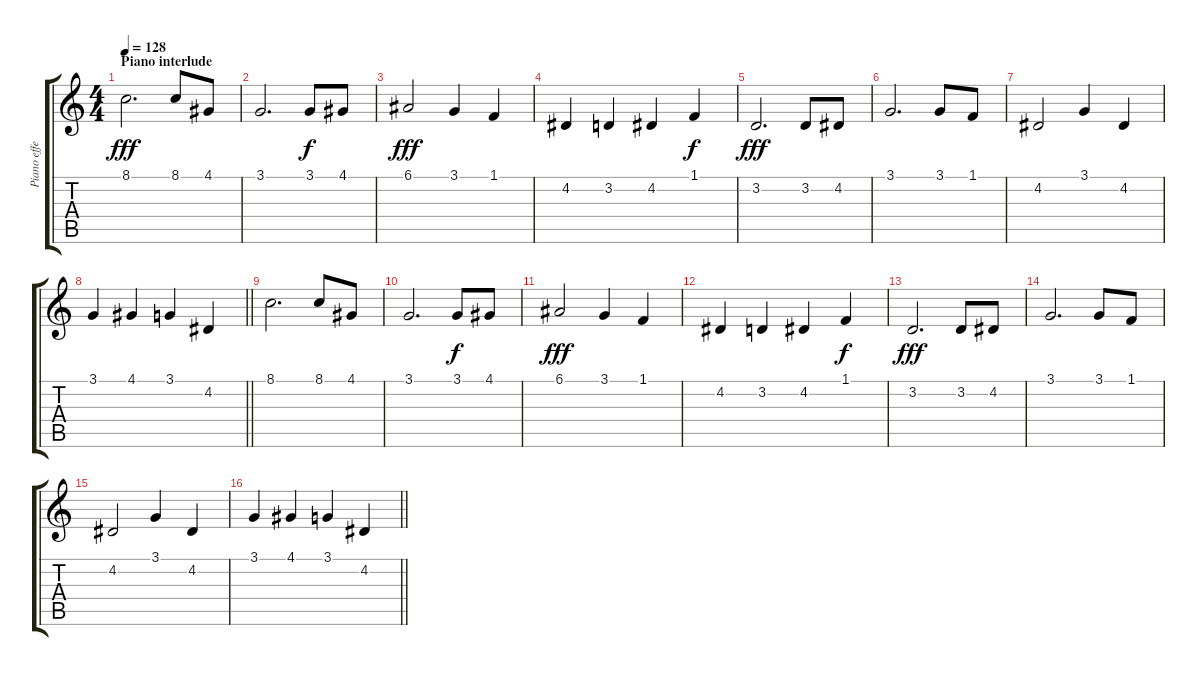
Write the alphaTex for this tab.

\track ("Piano effects" "Piano effe") {instrument synthstrings2}
\staff {score tabs}
\tuning (E4 B3 G3 D3 A2 E2) {hide}
\ts (4 4)
\section ("" "Piano interlude")
\tempo 128
\clef g2
\ks c
8.1.2{d dy fff} 8.1.8 4.1.8 |
3.1.2{d} 3.1.8{dy f} 4.1.8 |
6.1.2{dy fff} 3.1.4 1.1.4 |
4.2.4 3.2.4 4.2.4 1.1.4{dy f} |
3.2.2{d dy fff} 3.2.8 4.2.8 |
3.1.2{d} 3.1.8 1.1.8 |
4.2.2 3.1.4 4.2.4 |
\barLineRight lightlight
3.1.4 4.1.4 3.1.4 4.2.4 |
8.1.2{d} 8.1.8 4.1.8 |
3.1.2{d} 3.1.8{dy f} 4.1.8 |
6.1.2{dy fff} 3.1.4 1.1.4 |
4.2.4 3.2.4 4.2.4 1.1.4{dy f} |
3.2.2{d dy fff} 3.2.8 4.2.8 |
3.1.2{d} 3.1.8 1.1.8 |
4.2.2 3.1.4 4.2.4 |
\barLineRight lightlight
3.1.4 4.1.4 3.1.4 4.2.4
